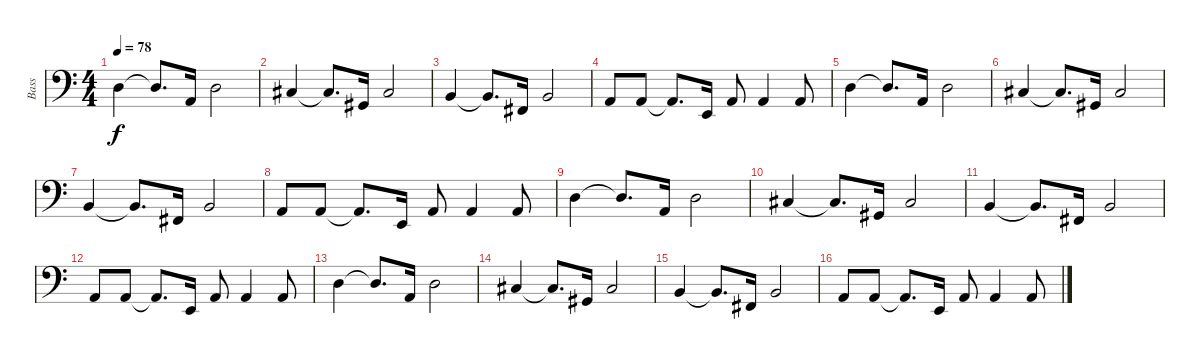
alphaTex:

\track ("Bass" "Bass") {instrument fretlessbass}
\staff {score}
\tuning (G2 D2 A1 E1 B0) {hide}
\ts (4 4)
\tempo 78
\clef f4
\ks c
0.2.4{dy f} 0.2{t}.8{d} 0.3.16 0.2.2 |
4.3.4 4.3{t}.8{d} 4.4.16 4.3.2 |
2.3.4 2.3{t}.8{d} 2.4.16 2.3.2 |
0.3.8 0.3.8 0.3{t}.8{d} 0.4.16 0.3.8 0.3.4 0.3.8 |
0.2.4 0.2{t}.8{d} 0.3.16 0.2.2 |
4.3.4 4.3{t}.8{d} 4.4.16 4.3.2 |
2.3.4 2.3{t}.8{d} 2.4.16 2.3.2 |
0.3.8 0.3.8 0.3{t}.8{d} 0.4.16 0.3.8 0.3.4 0.3.8 |
0.2.4 0.2{t}.8{d} 0.3.16 0.2.2 |
4.3.4 4.3{t}.8{d} 4.4.16 4.3.2 |
2.3.4 2.3{t}.8{d} 2.4.16 2.3.2 |
0.3.8 0.3.8 0.3{t}.8{d} 0.4.16 0.3.8 0.3.4 0.3.8 |
0.2.4 0.2{t}.8{d} 0.3.16 0.2.2 |
4.3.4 4.3{t}.8{d} 4.4.16 4.3.2 |
2.3.4 2.3{t}.8{d} 2.4.16 2.3.2 |
0.3.8 0.3.8 0.3{t}.8{d} 0.4.16 0.3.8 0.3.4 0.3.8
